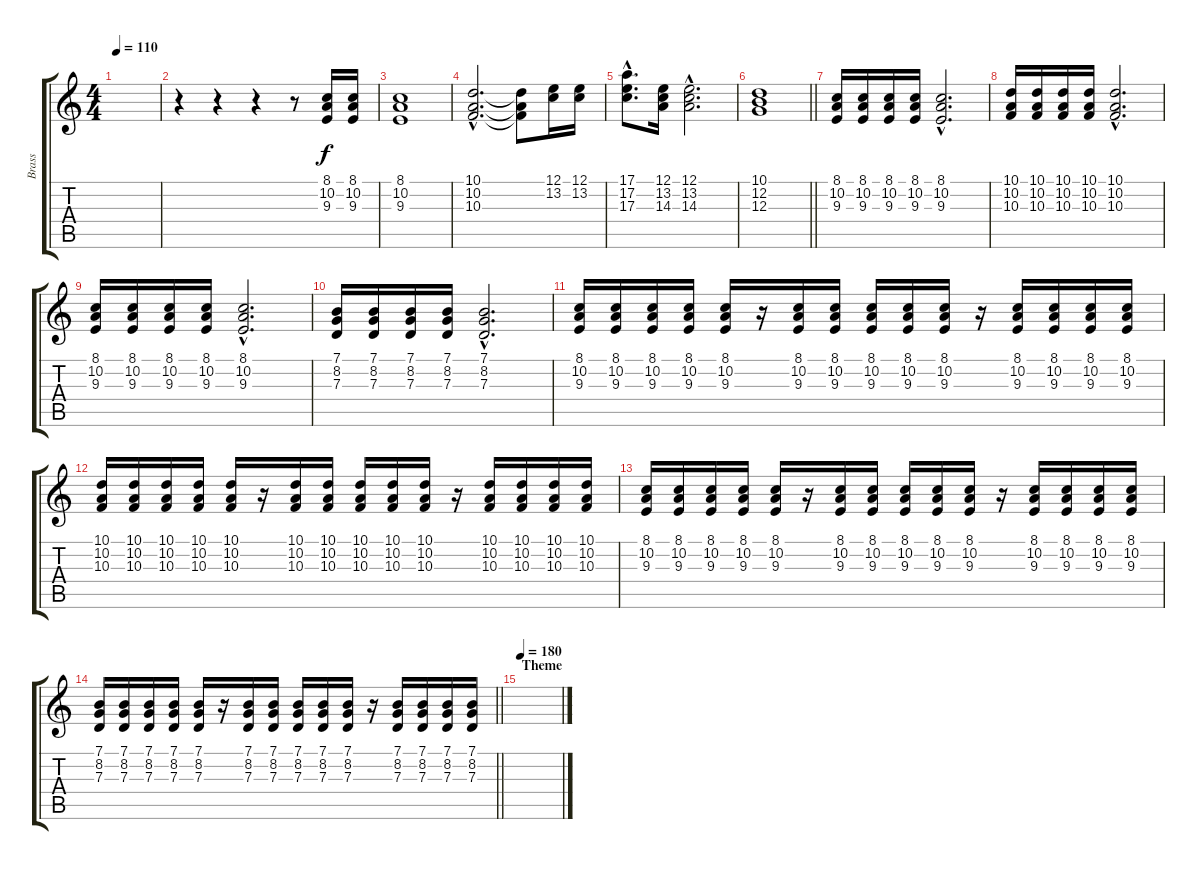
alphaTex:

\track ("Brass" "Brass") {instrument brasssection}
\staff {score tabs}
\tuning (E4 B3 G3 D3 A2 E2) {hide}
\ts (4 4)
\tempo 110
\clef g2
\ks c
|
r.4 r.4 r.4 r.8 (8.1 10.2 9.3).16 (8.1 10.2 9.3).16 |
(8.1 10.2 9.3).1 |
(10.1{hac} 10.2{hac} 10.3{hac}).2{d} (10.1{t} 10.2{t} 10.3{t}).8 (12.1 13.2).16 (12.1 13.2).16 |
(17.1{hac} 17.2{hac} 17.3{hac}).8{d} (12.1 13.2 14.3).16 (12.1{hac} 13.2{hac} 14.3{hac}).2{d} |
\barLineRight lightlight
(10.1 12.2 12.3).1 |
\section ("" "")
(8.1 10.2 9.3).16 (8.1 10.2 9.3).16 (8.1 10.2 9.3).16 (8.1 10.2 9.3).16 (8.1{hac} 10.2{hac} 9.3{hac}).2{d} |
(10.1 10.2 10.3).16 (10.1 10.2 10.3).16 (10.1 10.2 10.3).16 (10.1 10.2 10.3).16 (10.1{hac} 10.2{hac} 10.3{hac}).2{d} |
(8.1 10.2 9.3).16 (8.1 10.2 9.3).16 (8.1 10.2 9.3).16 (8.1 10.2 9.3).16 (8.1{hac} 10.2{hac} 9.3{hac}).2{d} |
(7.1 8.2 7.3).16 (7.1 8.2 7.3).16 (7.1 8.2 7.3).16 (7.1 8.2 7.3).16 (7.1{hac} 8.2{hac} 7.3{hac}).2{d} |
(8.1 10.2 9.3).16 (8.1 10.2 9.3).16 (8.1 10.2 9.3).16 (8.1 10.2 9.3).16 (8.1 10.2 9.3).16 r.16 (8.1 10.2 9.3).16 (8.1 10.2 9.3).16 (8.1 10.2 9.3).16 (8.1 10.2 9.3).16 (8.1 10.2 9.3).16 r.16 (8.1 10.2 9.3).16 (8.1 10.2 9.3).16 (8.1 10.2 9.3).16 (8.1 10.2 9.3).16 |
(10.1 10.2 10.3).16 (10.1 10.2 10.3).16 (10.1 10.2 10.3).16 (10.1 10.2 10.3).16 (10.1 10.2 10.3).16 r.16 (10.1 10.2 10.3).16 (10.1 10.2 10.3).16 (10.1 10.2 10.3).16 (10.1 10.2 10.3).16 (10.1 10.2 10.3).16 r.16 (10.1 10.2 10.3).16 (10.1 10.2 10.3).16 (10.1 10.2 10.3).16 (10.1 10.2 10.3).16 |
(8.1 10.2 9.3).16 (8.1 10.2 9.3).16 (8.1 10.2 9.3).16 (8.1 10.2 9.3).16 (8.1 10.2 9.3).16 r.16 (8.1 10.2 9.3).16 (8.1 10.2 9.3).16 (8.1 10.2 9.3).16 (8.1 10.2 9.3).16 (8.1 10.2 9.3).16 r.16 (8.1 10.2 9.3).16 (8.1 10.2 9.3).16 (8.1 10.2 9.3).16 (8.1 10.2 9.3).16 |
\barLineRight lightlight
(7.1 8.2 7.3).16 (7.1 8.2 7.3).16 (7.1 8.2 7.3).16 (7.1 8.2 7.3).16 (7.1 8.2 7.3).16 r.16 (7.1 8.2 7.3).16 (7.1 8.2 7.3).16 (7.1 8.2 7.3).16 (7.1 8.2 7.3).16 (7.1 8.2 7.3).16 r.16 (7.1 8.2 7.3).16 (7.1 8.2 7.3).16 (7.1 8.2 7.3).16 (7.1 8.2 7.3).16 |
\section ("" "Theme")
\tempo 180
